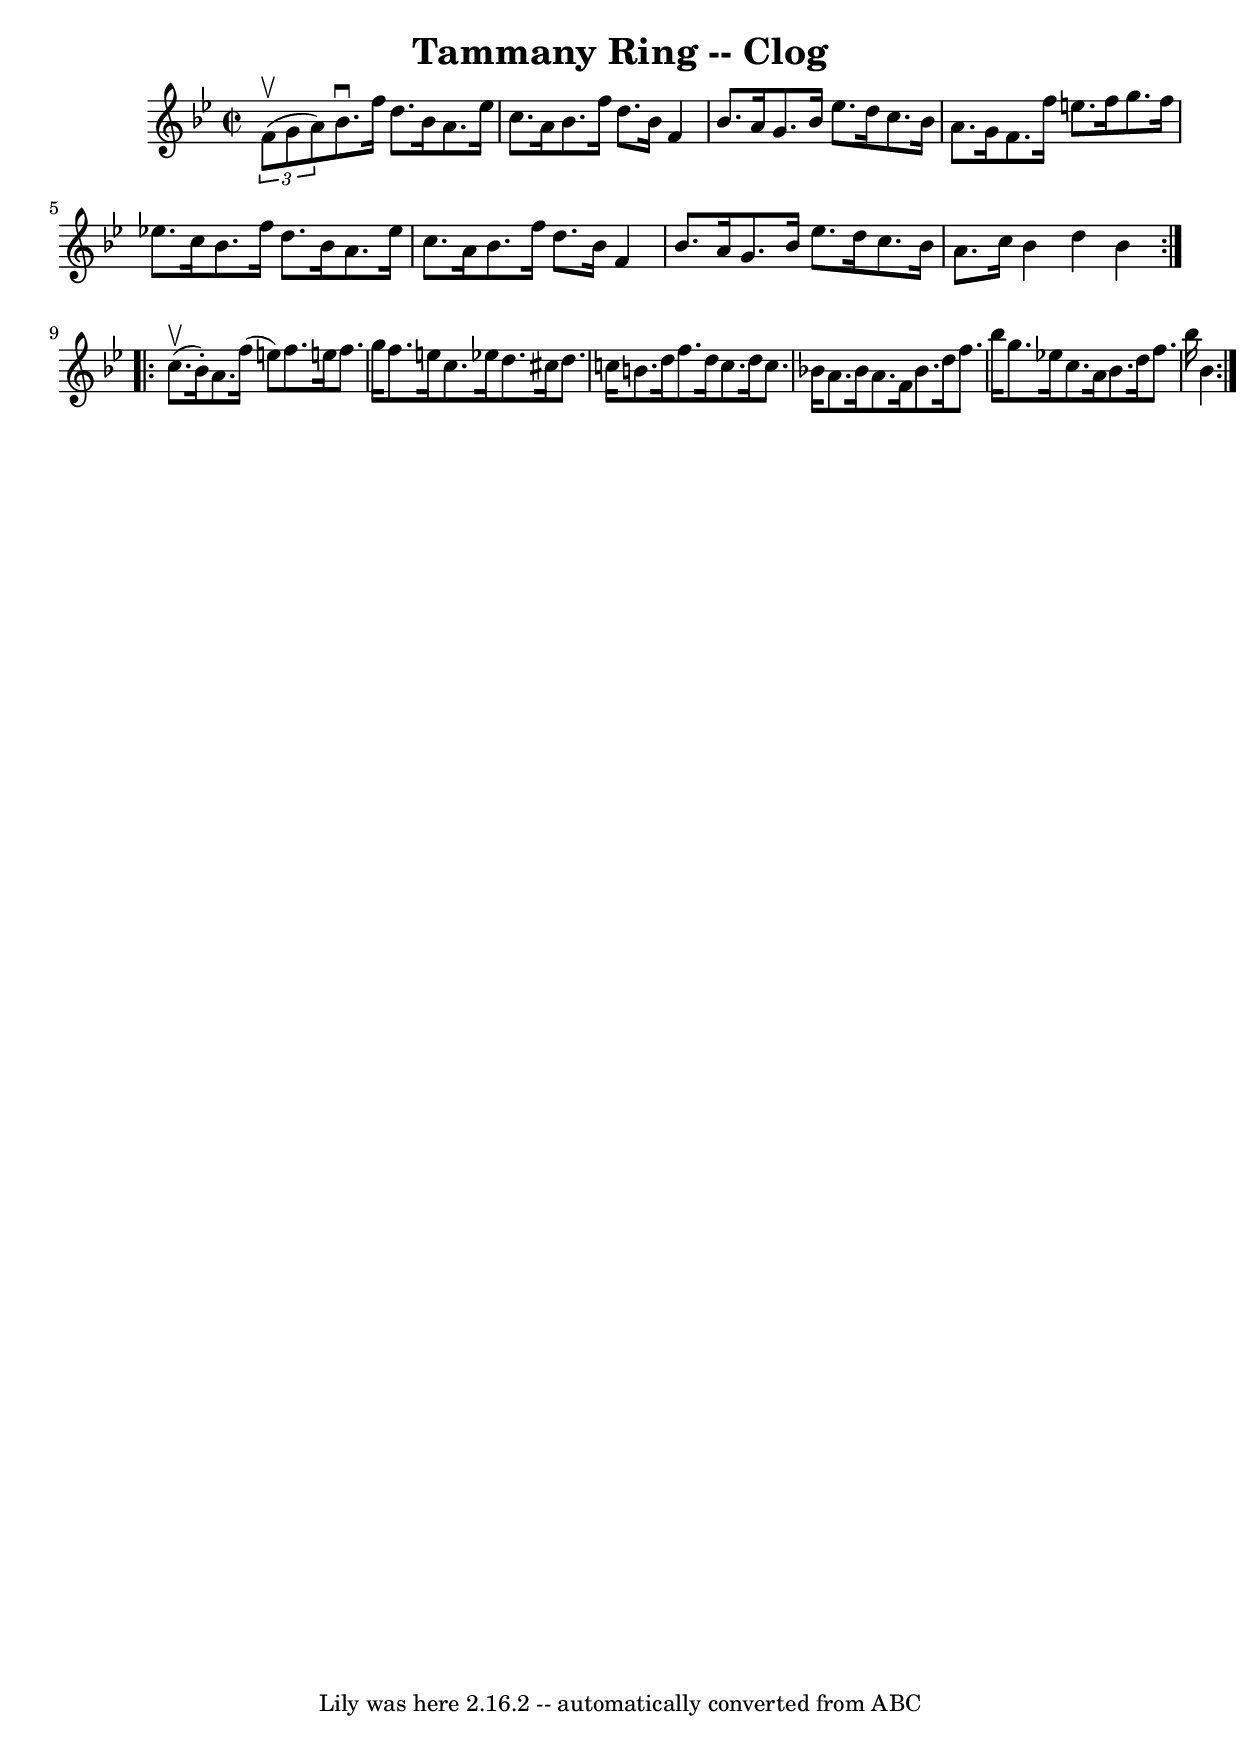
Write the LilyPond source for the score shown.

\version "2.16.2"
\include "Mammoth.ily"
\header {
  %% book = "Ryan's Mammoth Collection"
 crossRefNumber = "1"
 footnotes = "\\\\157 935"
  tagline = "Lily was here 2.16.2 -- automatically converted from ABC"
  title = "Tammany Ring -- Clog"

}
voicedefault =  {



  \repeat volta 2 {

    \override Staff.TimeSignature #'style = #'C
    \time 2/2 
    \key bf \major   \times 2/3 { f'8^\upbow(g'8 a'8)  				 }   |
 bf'8.^\downbow f''16 d''8. bf'16 a'8. ef''16 c''8. a'16     |
 bf'8. f''16 d''8. bf'16 f'4 bf'8. a'16     |
 g'8. bf'16 ef''8. d''16 c''8. bf'16 a'8. g'16     |
 f'8. f''16 e''8. f''16 g''8. f''16 ef''!8. c''16     |
 bf'8. f''16 d''8. bf'16 a'8. ef''16 c''8. a'16     |
 bf'8. f''16 d''8. bf'16 f'4 bf'8. a'16     |
 g'8. bf'16 ef''8. d''16 c''8. bf'16 a'8. c''16     |
 bf'4 d''4 bf'4    
  }     

  \repeat volta 2 { c''8.^\upbow(bf'16-.)  |
 a'8. f''16 (
 e''8) f''8. e''!16 f''8. g''16 f''8. e''16 c''8. ef''!16     |
 d''8. cs''16 d''8. c''!16 b'8. d''16 f''8. d''16     |
 c''8. d''16 c''8. bf'!16 a'8. bf'16 a'8. f'16     |
 bf'8. d''16 f''8. bf''16 g''8. ef''!16 c''8. a'16     |
 bf'8. d''16 f''8.    
 bf''16 bf'4    
  }   

}

\score{
  <<

    \context Staff="default"
    {
      \voicedefault 
      
    }

  >>
  \layout {
    
  }
  \midi {
  }

}
